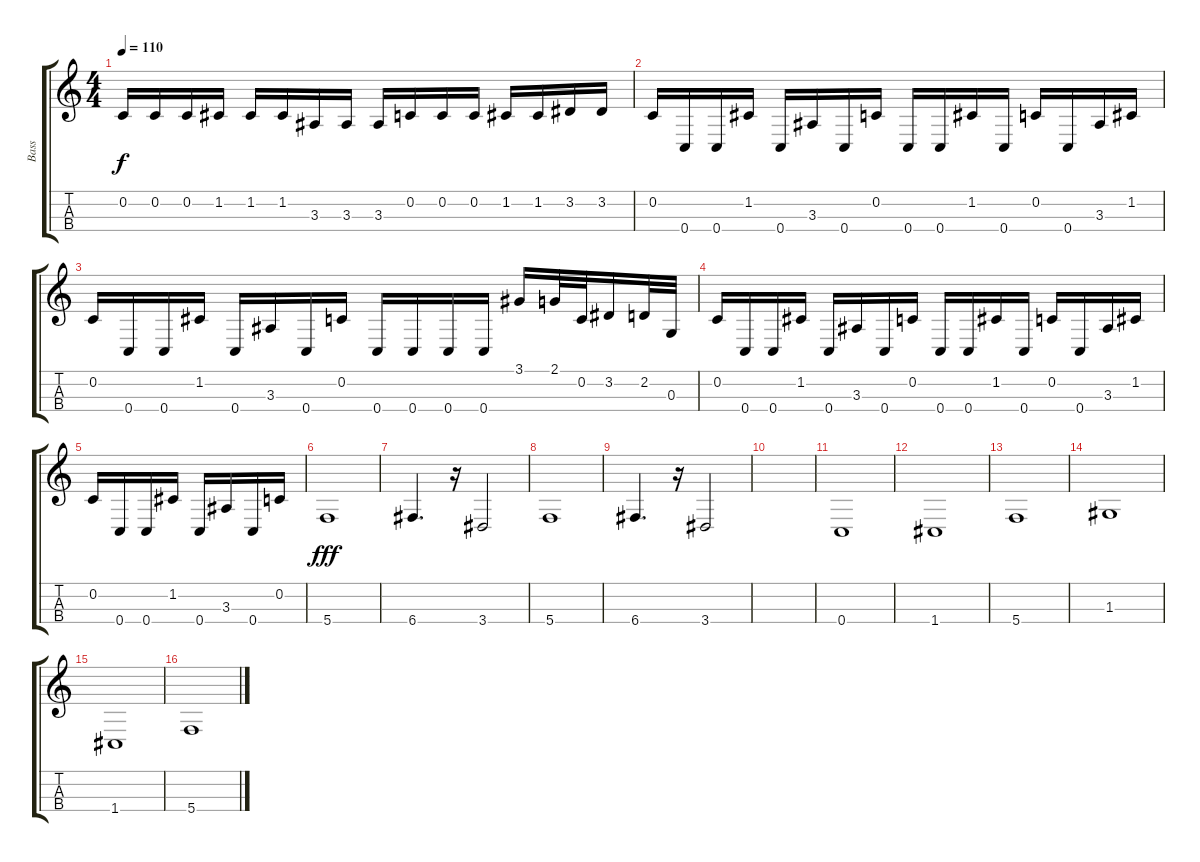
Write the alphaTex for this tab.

\track ("Bass" "Bass") {instrument electricbassfinger}
\staff {score tabs}
\tuning (F3 C3 G2 C2) {hide}
\ts (4 4)
\tempo 110
\clef g2
\ks c
0.2.16{dy f} 0.2.16 0.2.16 1.2.16 1.2.16 1.2.16 3.3.16 3.3.16 3.3.16 0.2.16 0.2.16 0.2.16 1.2.16 1.2.16 3.2.16 3.2.16 |
0.2.16 0.4.16 0.4.16 1.2.16 0.4.16 3.3.16 0.4.16 0.2.16 0.4.16 0.4.16 1.2.16 0.4.16 0.2.16 0.4.16 3.3.16 1.2.16 |
0.2.16 0.4.16 0.4.16 1.2.16 0.4.16 3.3.16 0.4.16 0.2.16 0.4.16 0.4.16 0.4.16 0.4.16 3.1.16 2.1.32 0.2.32 3.2.16 2.2.32 0.3.32 |
0.2.16 0.4.16 0.4.16 1.2.16 0.4.16 3.3.16 0.4.16 0.2.16 0.4.16 0.4.16 1.2.16 0.4.16 0.2.16 0.4.16 3.3.16 1.2.16 |
0.2.16 0.4.16 0.4.16 1.2.16 0.4.16 3.3.16 0.4.16 0.2.16 |
5.4.1{dy fff volume 16} |
6.4.4{d} r.16 3.4.2 |
5.4.1 |
6.4.4{d} r.16 3.4.2 |
|
0.4.1 |
1.4.1 |
5.4.1 |
1.3.1 |
1.4.1 |
5.4.1
